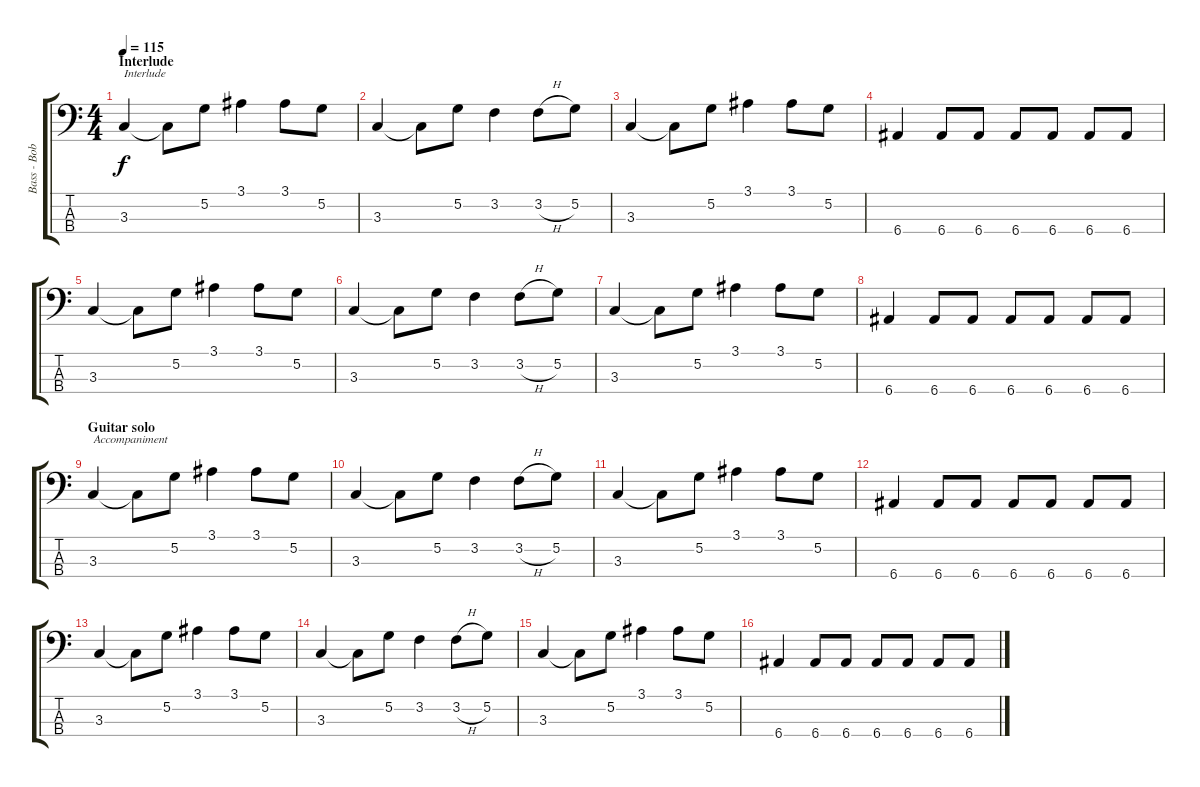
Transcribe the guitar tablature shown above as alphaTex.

\track ("Bass - Bob Hardy" "Bass - Bob") {instrument electricbasspick}
\staff {score tabs}
\tuning (G2 D2 A1 E1) {hide}
\ts (4 4)
\section ("" "Interlude")
\tempo 115
\clef f4
\ks c
3.3.4{txt "Interlude" dy f} 3.3{t}.8 5.2.8 3.1.4 3.1.8 5.2.8 |
3.3.4 3.3{t}.8 5.2.8 3.2.4 3.2{h}.8 5.2.8 |
3.3.4 3.3{t}.8 5.2.8 3.1.4 3.1.8 5.2.8 |
6.4.4 6.4.8 6.4.8 6.4.8 6.4.8 6.4.8 6.4.8 |
3.3.4 3.3{t}.8 5.2.8 3.1.4 3.1.8 5.2.8 |
3.3.4 3.3{t}.8 5.2.8 3.2.4 3.2{h}.8 5.2.8 |
3.3.4 3.3{t}.8 5.2.8 3.1.4 3.1.8 5.2.8 |
6.4.4 6.4.8 6.4.8 6.4.8 6.4.8 6.4.8 6.4.8 |
\section ("" "Guitar solo")
3.3.4{txt "Accompaniment"} 3.3{t}.8 5.2.8 3.1.4 3.1.8 5.2.8 |
3.3.4 3.3{t}.8 5.2.8 3.2.4 3.2{h}.8 5.2.8 |
3.3.4 3.3{t}.8 5.2.8 3.1.4 3.1.8 5.2.8 |
6.4.4 6.4.8 6.4.8 6.4.8 6.4.8 6.4.8 6.4.8 |
3.3.4 3.3{t}.8 5.2.8 3.1.4 3.1.8 5.2.8 |
3.3.4 3.3{t}.8 5.2.8 3.2.4 3.2{h}.8 5.2.8 |
3.3.4 3.3{t}.8 5.2.8 3.1.4 3.1.8 5.2.8 |
6.4.4 6.4.8 6.4.8 6.4.8 6.4.8 6.4.8 6.4.8
